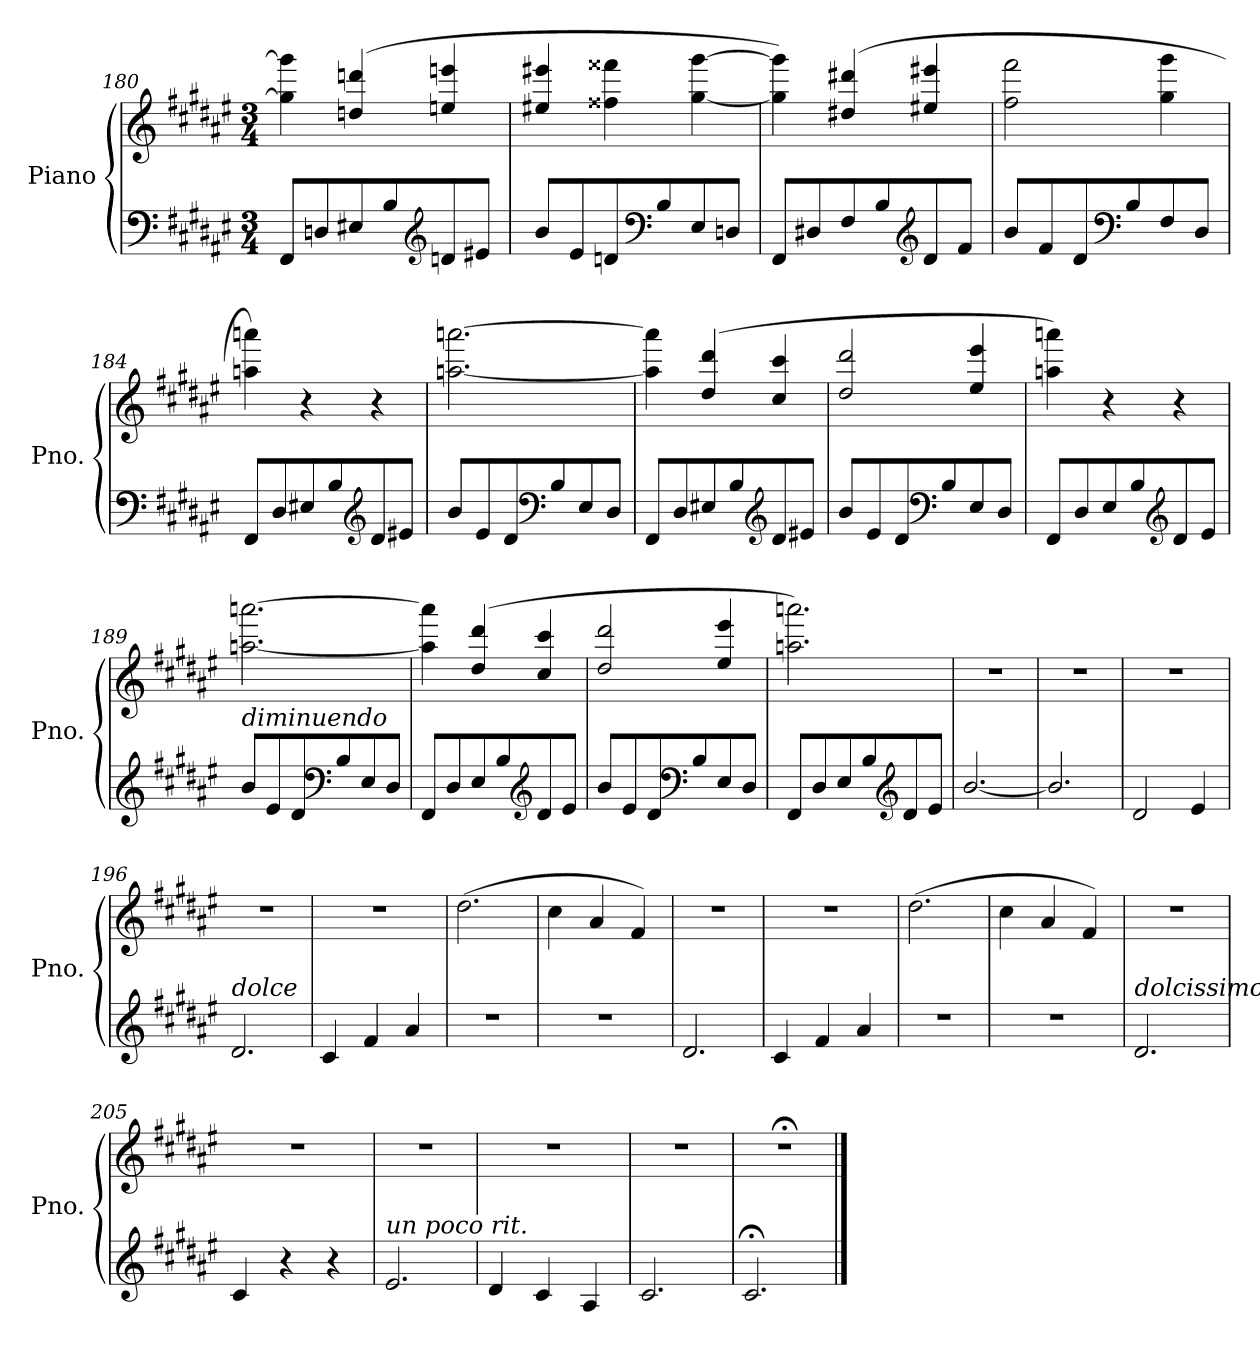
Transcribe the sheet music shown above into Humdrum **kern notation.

**kern	**kern
*part1	*part1
*staff2	*staff1
*I"Piano	*
*I'Pno.	*
*clefF4	*clefG2
*k[f#c#g#d#a#e#]	*k[f#c#g#d#a#e#]
*M3/4	*M3/4
=180	=180
8FF#/L	4gg#\] 4ggg#\]
8Dn/	.
8E#X/	(>4ddn/ 4dddn/
8B/	.
*clefG2	*
8dn/	4een/ 4eeen/
8e#X/J	.
=181	=181
8b/L	4ee#X/ 4eee#X/
8e#/	.
8dn/	4ff##X\ 4fff##X\
*clefF4	*
8B/	.
8E#/	[4gg#\ [4ggg#\
8Dn/J	.
!!LO:LB:g=z
=182	=182
8FF#/L	4gg#\] 4ggg#\])
8D#X/	.
8F#/	(>4dd#X/ 4ddd#X/
8B/	.
*clefG2	*
8d#/	4ee#X/ 4eee#X/
8f#/J	.
=183	=183
8b/L	2ff#\ 2fff#\
8f#/	.
8d#/	.
*clefF4	*
8B/	.
8F#/	4gg#\ 4ggg#\
8D#/J	.
=184	=184
8FF#/L	4aan\ 4aaan\)
8D#/	.
8E#X/	4r
8B/	.
*clefG2	*
8d#/	4r
8e#X/J	.
=185	=185
8b/L	[2.aan\ [2.aaan\
8e#/	.
8d#/	.
*clefF4	*
8B/	.
8E#/	.
8D#/J	.
=186	=186
8FF#/L	4aa\] 4aaa\]
8D#/	.
8E#X/	(>4dd#/ 4ddd#/
8B/	.
*clefG2	*
8d#/	4cc#/ 4ccc#/
8e#X/J	.
!!LO:LB:g=z
=187	=187
8b/L	2dd#/ 2ddd#/
8e#/	.
8d#/	.
*clefF4	*
8B/	.
8E#/	4ee#/ 4eee#/
8D#/J	.
!!LO:PB:g=z
=188	=188
8FF#/L	4aan\ 4aaan\)
8D#/	.
8E#/	4r
8B/	.
*clefG2	*
8d#/	4r
8e#/J	.
=189	=189
!LO:TX:a:i:t=diminuendo	!
8b/L	[2.aan\ [2.aaan\
8e#/	.
8d#/	.
*clefF4	*
8B/	.
8E#/	.
8D#/J	.
=190	=190
8FF#/L	4aa\] 4aaa\]
8D#/	.
8E#/	(>4dd#/ 4ddd#/
8B/	.
*clefG2	*
8d#/	4cc#/ 4ccc#/
8e#/J	.
=191	=191
8b/L	2dd#/ 2ddd#/
8e#/	.
8d#/	.
*clefF4	*
8B/	.
8E#/	4ee#/ 4eee#/
8D#/J	.
=192	=192
8FF#/L	2.aan\ 2.aaan\)
8D#/	.
8E#/	.
8B/	.
*clefG2	*
8d#/	.
8e#/J	.
=193	=193
[2.b/	2.r
=194	=194
2.b/]	2.r
=195	=195
2d#/	2.r
4e#/	.
!!LO:LB:g=z
=196	=196
!LO:TX:a:i:t=dolce	!
2.d#/	2.r
=197	=197
4c#/	2.r
4f#/	.
4a#/	.
=198	=198
2.r	(>2.dd#\
=199	=199
2.r	4cc#\
.	4a#/
.	4f#/)
=200	=200
2.d#/	2.r
=201	=201
4c#/	2.r
4f#/	.
4a#/	.
=202	=202
2.r	(>2.dd#\
=203	=203
2.r	4cc#\
.	4a#/
.	4f#/)
=204	=204
!LO:TX:a:i:t=dolcissimo	!
2.d#/	2.r
=205	=205
4c#/	2.r
4r	.
4r	.
=206	=206
!LO:TX:a:i:t=un poco rit.	!
2.e#/	2.r
=207	=207
4d#/	2.r
4c#/	.
4A#/	.
=208	=208
2.c#/	2.r
=209	=209
2.c#;</	2.r;<
==	==
*-	*-
